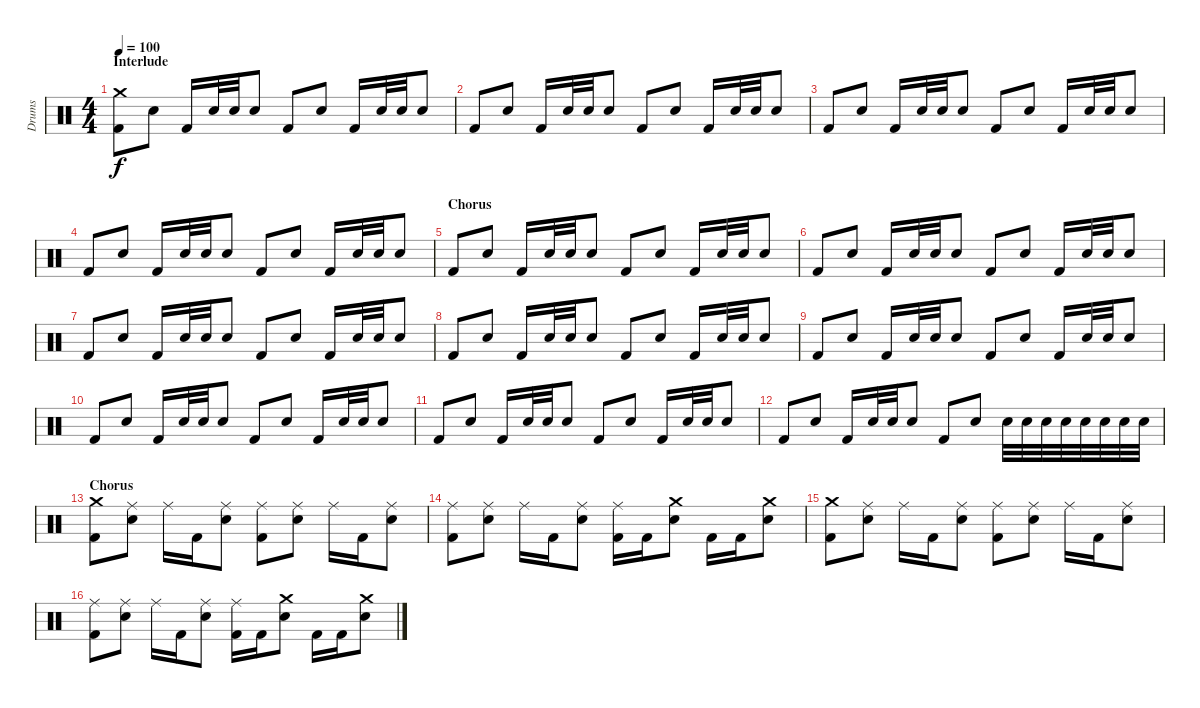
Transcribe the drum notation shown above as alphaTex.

\track ("Drums" "Drums") {instrument percussion}
\staff {score}
\articulation defaults
\ts (4 4)
\section ("" "Interlude")
\tempo 100
\clef neutral
\ks c
("Crash medium (hit)" "Kick (hit) 2").8{dy f} "Electric Snare (hit)".8 "Kick (hit) 2".16 "Electric Snare (hit)".32 "Electric Snare (hit)".32 "Electric Snare (hit)".8 "Kick (hit) 2".8 "Electric Snare (hit)".8 "Kick (hit) 2".16 "Electric Snare (hit)".32 "Electric Snare (hit)".32 "Electric Snare (hit)".8 |
"Kick (hit) 2".8 "Electric Snare (hit)".8 "Kick (hit) 2".16 "Electric Snare (hit)".32 "Electric Snare (hit)".32 "Electric Snare (hit)".8 "Kick (hit) 2".8 "Electric Snare (hit)".8 "Kick (hit) 2".16 "Electric Snare (hit)".32 "Electric Snare (hit)".32 "Electric Snare (hit)".8 |
"Kick (hit) 2".8 "Electric Snare (hit)".8 "Kick (hit) 2".16 "Electric Snare (hit)".32 "Electric Snare (hit)".32 "Electric Snare (hit)".8 "Kick (hit) 2".8 "Electric Snare (hit)".8 "Kick (hit) 2".16 "Electric Snare (hit)".32 "Electric Snare (hit)".32 "Electric Snare (hit)".8 |
"Kick (hit) 2".8 "Electric Snare (hit)".8 "Kick (hit) 2".16 "Electric Snare (hit)".32 "Electric Snare (hit)".32 "Electric Snare (hit)".8 "Kick (hit) 2".8 "Electric Snare (hit)".8 "Kick (hit) 2".16 "Electric Snare (hit)".32 "Electric Snare (hit)".32 "Electric Snare (hit)".8 |
\section ("" "Chorus")
"Kick (hit) 2".8 "Electric Snare (hit)".8 "Kick (hit) 2".16 "Electric Snare (hit)".32 "Electric Snare (hit)".32 "Electric Snare (hit)".8 "Kick (hit) 2".8 "Electric Snare (hit)".8 "Kick (hit) 2".16 "Electric Snare (hit)".32 "Electric Snare (hit)".32 "Electric Snare (hit)".8 |
"Kick (hit) 2".8 "Electric Snare (hit)".8 "Kick (hit) 2".16 "Electric Snare (hit)".32 "Electric Snare (hit)".32 "Electric Snare (hit)".8 "Kick (hit) 2".8 "Electric Snare (hit)".8 "Kick (hit) 2".16 "Electric Snare (hit)".32 "Electric Snare (hit)".32 "Electric Snare (hit)".8 |
"Kick (hit) 2".8 "Electric Snare (hit)".8 "Kick (hit) 2".16 "Electric Snare (hit)".32 "Electric Snare (hit)".32 "Electric Snare (hit)".8 "Kick (hit) 2".8 "Electric Snare (hit)".8 "Kick (hit) 2".16 "Electric Snare (hit)".32 "Electric Snare (hit)".32 "Electric Snare (hit)".8 |
"Kick (hit) 2".8 "Electric Snare (hit)".8 "Kick (hit) 2".16 "Electric Snare (hit)".32 "Electric Snare (hit)".32 "Electric Snare (hit)".8 "Kick (hit) 2".8 "Electric Snare (hit)".8 "Kick (hit) 2".16 "Electric Snare (hit)".32 "Electric Snare (hit)".32 "Electric Snare (hit)".8 |
"Kick (hit) 2".8 "Electric Snare (hit)".8 "Kick (hit) 2".16 "Electric Snare (hit)".32 "Electric Snare (hit)".32 "Electric Snare (hit)".8 "Kick (hit) 2".8 "Electric Snare (hit)".8 "Kick (hit) 2".16 "Electric Snare (hit)".32 "Electric Snare (hit)".32 "Electric Snare (hit)".8 |
"Kick (hit) 2".8 "Electric Snare (hit)".8 "Kick (hit) 2".16 "Electric Snare (hit)".32 "Electric Snare (hit)".32 "Electric Snare (hit)".8 "Kick (hit) 2".8 "Electric Snare (hit)".8 "Kick (hit) 2".16 "Electric Snare (hit)".32 "Electric Snare (hit)".32 "Electric Snare (hit)".8 |
"Kick (hit) 2".8 "Electric Snare (hit)".8 "Kick (hit) 2".16 "Electric Snare (hit)".32 "Electric Snare (hit)".32 "Electric Snare (hit)".8 "Kick (hit) 2".8 "Electric Snare (hit)".8 "Kick (hit) 2".16 "Electric Snare (hit)".32 "Electric Snare (hit)".32 "Electric Snare (hit)".8 |
"Kick (hit) 2".8 "Electric Snare (hit)".8 "Kick (hit) 2".16 "Electric Snare (hit)".32 "Electric Snare (hit)".32 "Electric Snare (hit)".8 "Kick (hit) 2".8 "Electric Snare (hit)".8 "Electric Snare (hit)".32 "Electric Snare (hit)".32 "Electric Snare (hit)".32 "Electric Snare (hit)".32 "Electric Snare (hit)".32 "Electric Snare (hit)".32 "Electric Snare (hit)".32 "Electric Snare (hit)".32 |
\section ("" "Chorus")
("Crash medium (hit)" "Kick (hit) 2").8 ("Ride (middle)" "Electric Snare (hit)").8 "Ride (middle)".16 "Kick (hit) 2".16 ("Ride (middle)" "Electric Snare (hit)").8 ("Ride (middle)" "Kick (hit) 2").8 ("Ride (middle)" "Electric Snare (hit)").8 "Ride (middle)".16 "Kick (hit) 2".16 ("Ride (middle)" "Electric Snare (hit)").8 |
("Ride (middle)" "Kick (hit) 2").8 ("Ride (middle)" "Electric Snare (hit)").8 "Ride (middle)".16 "Kick (hit) 2".16 ("Ride (middle)" "Electric Snare (hit)").8 ("Ride (middle)" "Kick (hit) 2").16 "Kick (hit) 2".16 ("Crash medium (hit)" "Electric Snare (hit)").8 "Kick (hit) 2".16 "Kick (hit) 2".16 ("Crash medium (hit)" "Electric Snare (hit)").8 |
("Crash medium (hit)" "Kick (hit) 2").8 ("Ride (middle)" "Electric Snare (hit)").8 "Ride (middle)".16 "Kick (hit) 2".16 ("Ride (middle)" "Electric Snare (hit)").8 ("Ride (middle)" "Kick (hit) 2").8 ("Ride (middle)" "Electric Snare (hit)").8 "Ride (middle)".16 "Kick (hit) 2".16 ("Ride (middle)" "Electric Snare (hit)").8 |
("Ride (middle)" "Kick (hit) 2").8 ("Ride (middle)" "Electric Snare (hit)").8 "Ride (middle)".16 "Kick (hit) 2".16 ("Ride (middle)" "Electric Snare (hit)").8 ("Ride (middle)" "Kick (hit) 2").16 "Kick (hit) 2".16 ("Crash medium (hit)" "Electric Snare (hit)").8 "Kick (hit) 2".16 "Kick (hit) 2".16 ("Crash medium (hit)" "Electric Snare (hit)").8
